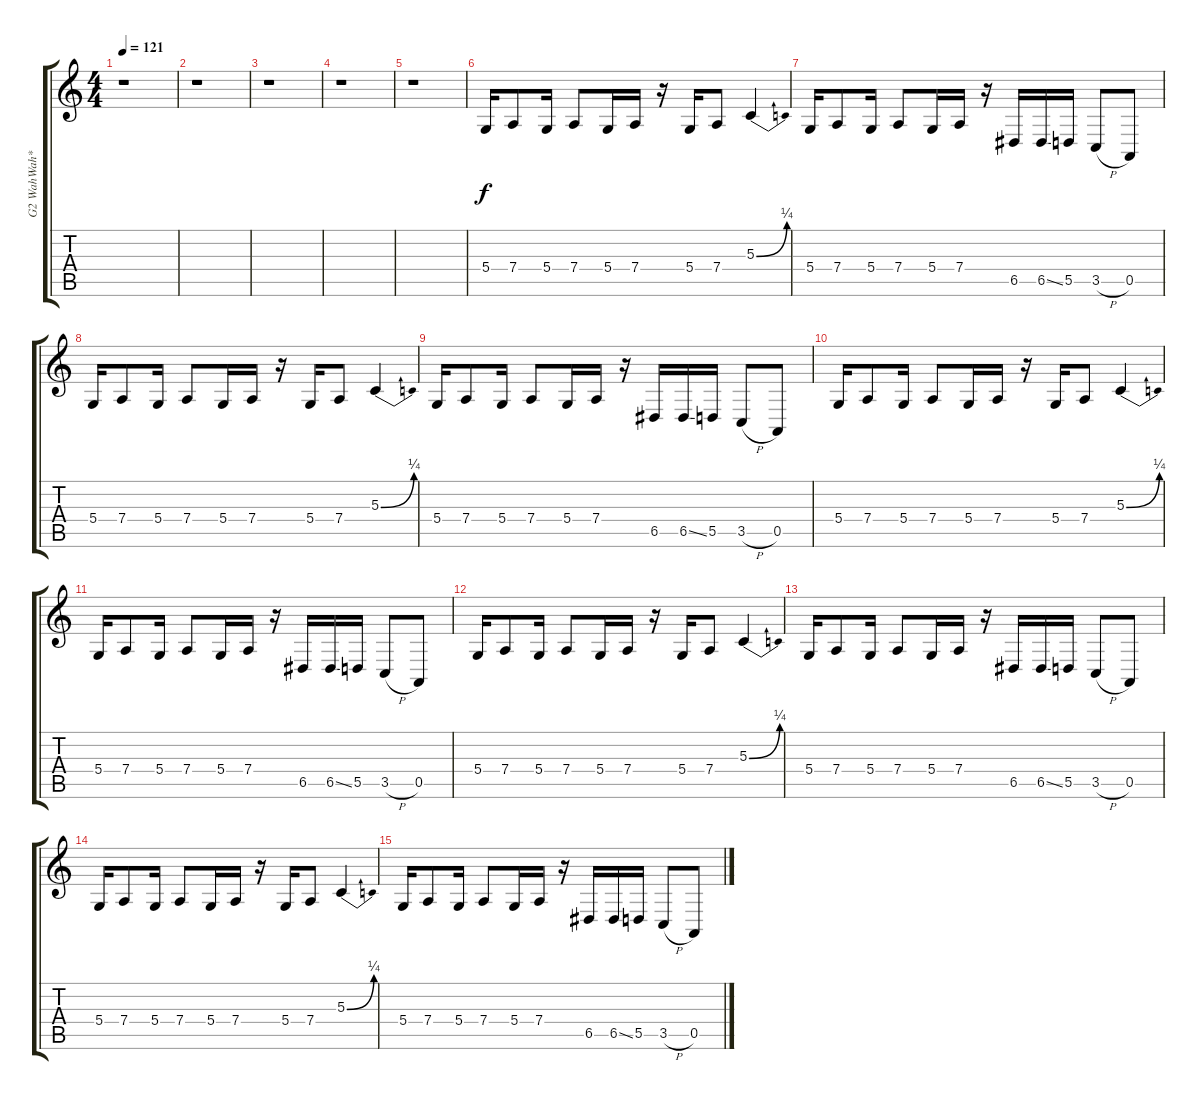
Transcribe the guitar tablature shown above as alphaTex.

\track ("G2 WahWah**" "G2 WahWah*") {instrument englishhorn}
\staff {score tabs}
\tuning (E4 B3 G3 D3 A2 E2) {hide}
\ts (4 4)
\tempo 121
\clef g2
\ks c
r.1{dy f} |
r.1 |
r.1 |
r.1 |
r.1 |
5.4.16 7.4.8 5.4.16 7.4.8 5.4.16 7.4.16 r.16 5.4.16 7.4.8 5.3{be (bend 0 0 60 1)}.4 |
5.4.16 7.4.8 5.4.16 7.4.8 5.4.16 7.4.16 r.16 6.5.16 6.5{ss}.16 5.5.16 3.5{h}.8 0.5.8 |
5.4.16 7.4.8 5.4.16 7.4.8 5.4.16 7.4.16 r.16 5.4.16 7.4.8 5.3{be (bend 0 0 60 1)}.4 |
5.4.16 7.4.8 5.4.16 7.4.8 5.4.16 7.4.16 r.16 6.5.16 6.5{ss}.16 5.5.16 3.5{h}.8 0.5.8 |
5.4.16 7.4.8 5.4.16 7.4.8 5.4.16 7.4.16 r.16 5.4.16 7.4.8 5.3{be (bend 0 0 60 1)}.4 |
5.4.16 7.4.8 5.4.16 7.4.8 5.4.16 7.4.16 r.16 6.5.16 6.5{ss}.16 5.5.16 3.5{h}.8 0.5.8 |
5.4.16 7.4.8 5.4.16 7.4.8 5.4.16 7.4.16 r.16 5.4.16 7.4.8 5.3{be (bend 0 0 60 1)}.4 |
5.4.16 7.4.8 5.4.16 7.4.8 5.4.16 7.4.16 r.16 6.5.16 6.5{ss}.16 5.5.16 3.5{h}.8 0.5.8 |
5.4.16{volume 0} 7.4.8 5.4.16 7.4.8 5.4.16 7.4.16 r.16 5.4.16 7.4.8 5.3{be (bend 0 0 60 1)}.4 |
5.4.16 7.4.8 5.4.16 7.4.8 5.4.16 7.4.16 r.16 6.5.16 6.5{ss}.16 5.5.16 3.5{h}.8 0.5.8
